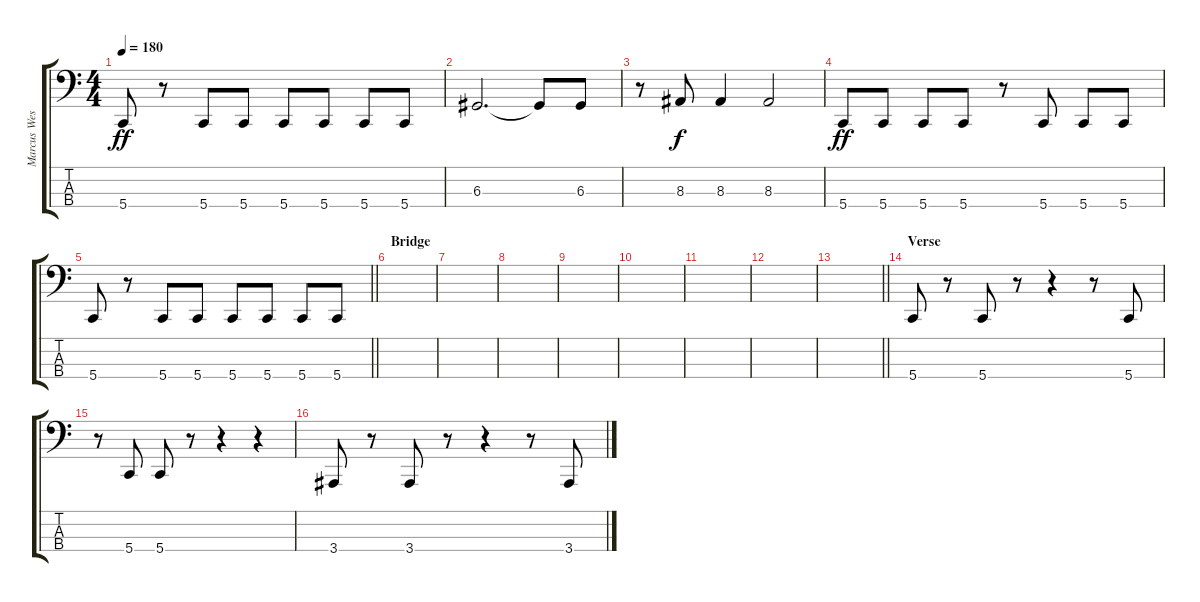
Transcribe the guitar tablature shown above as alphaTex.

\track ("Marcus Wesslen" "Marcus Wes") {instrument electricbassfinger}
\staff {score tabs}
\tuning (C2 G1 D1 G0) {hide}
\ts (4 4)
\tempo 180
\clef f4
\ks c
5.4.8{dy ff} r.8 5.4.8 5.4.8 5.4.8 5.4.8 5.4.8 5.4.8 |
6.3.2{d} 6.3{t}.8 6.3.8 |
r.8 8.3.8{dy f} 8.3.4 8.3.2 |
5.4.8{dy ff} 5.4.8 5.4.8 5.4.8 r.8 5.4.8 5.4.8 5.4.8 |
\barLineRight lightlight
5.4.8 r.8 5.4.8 5.4.8 5.4.8 5.4.8 5.4.8 5.4.8 |
\section ("" "Bridge")
|
|
|
|
|
|
|
\barLineRight lightlight
|
\section ("" "Verse")
5.4.8 r.8 5.4.8 r.8 r.4 r.8 5.4.8 |
r.8 5.4.8 5.4.8 r.8 r.4 r.4 |
3.4.8 r.8 3.4.8 r.8 r.4 r.8 3.4.8
